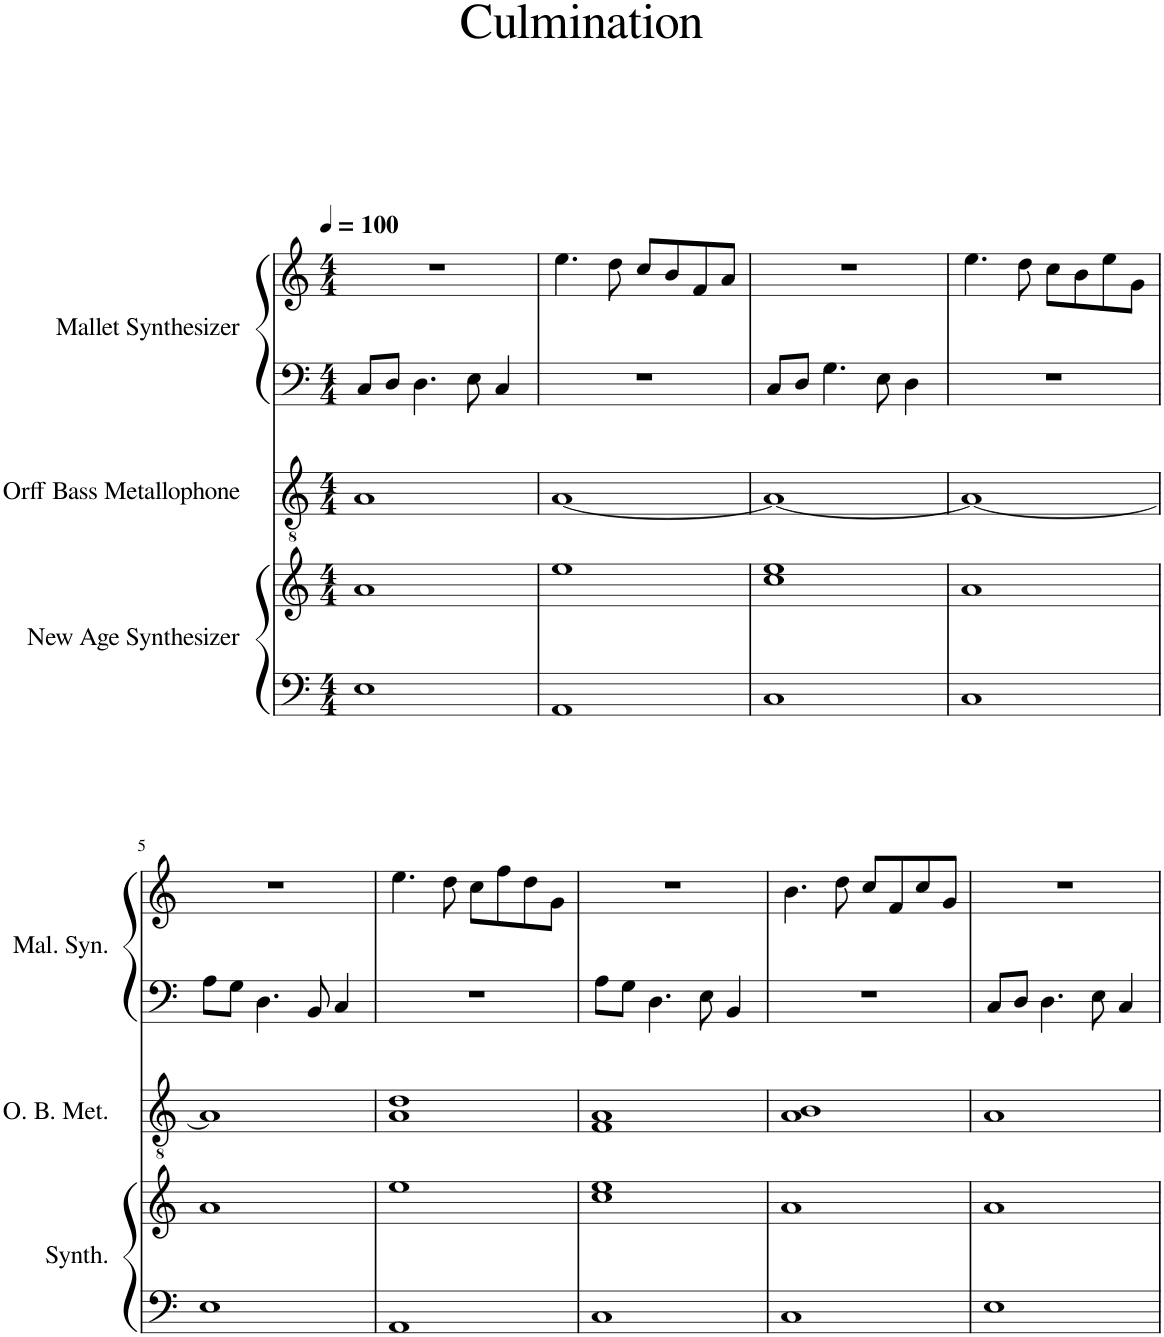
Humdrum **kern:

**kern	**kern	**kern	**kern	**kern
*part3	*part3	*part2	*part1	*part1
*staff5	*staff4	*staff3	*staff2	*staff1
*I"New Age Synthesizer	*	*I"Orff Bass Metallophone	*I"Mallet Synthesizer	*
*I'Synth.	*	*I'O. B. Met.	*I'Mal. Syn.	*
*clefF4	*clefG2	*clefGv2	*clefF4	*clefG2
*k[]	*k[]	*k[]	*k[]	*k[]
*M4/4	*M4/4	*M4/4	*M4/4	*M4/4
*MM100	*MM100	*MM100	*MM100	*MM100
=1	=1	=1	=1	=1
1E	1a	1A	8C/L	1r
.	.	.	8D/J	.
.	.	.	4.D\	.
.	.	.	8E\	.
.	.	.	4C/	.
=2	=2	=2	=2	=2
1AA	1ee	[1A	1r	4.ee\
.	.	.	.	8dd\
.	.	.	.	8cc/L
.	.	.	.	8b/
.	.	.	.	8f/
.	.	.	.	8a/J
=3	=3	=3	=3	=3
1C	1cc 1ee	1A_	8C/L	1r
.	.	.	8D/J	.
.	.	.	4.G\	.
.	.	.	8E\	.
.	.	.	4D\	.
=4	=4	=4	=4	=4
1C	1a	1A_	1r	4.ee\
.	.	.	.	8dd\
.	.	.	.	8cc\L
.	.	.	.	8b\
.	.	.	.	8ee\
.	.	.	.	8g\J
!!LO:LB:g=z
=5	=5	=5	=5	=5
1E	1a	1A]	8A\L	1r
.	.	.	8G\J	.
.	.	.	4.D\	.
.	.	.	8BB/	.
.	.	.	4C/	.
=6	=6	=6	=6	=6
1AA	1ee	1A 1d	1r	4.ee\
.	.	.	.	8dd\
.	.	.	.	8cc\L
.	.	.	.	8ff\
.	.	.	.	8dd\
.	.	.	.	8g\J
=7	=7	=7	=7	=7
1C	1cc 1ee	1F 1A	8A\L	1r
.	.	.	8G\J	.
.	.	.	4.D\	.
.	.	.	8E\	.
.	.	.	4BB/	.
=8	=8	=8	=8	=8
1C	1a	1A 1B	1r	4.b\
.	.	.	.	8dd\
.	.	.	.	8cc/L
.	.	.	.	8f/
.	.	.	.	8cc/
.	.	.	.	8g/J
=9	=9	=9	=9	=9
1E	1a	1A	8C/L	1r
.	.	.	8D/J	.
.	.	.	4.D\	.
.	.	.	8E\	.
.	.	.	4C/	.
=	=	=	=	=
*-	*-	*-	*-	*-
